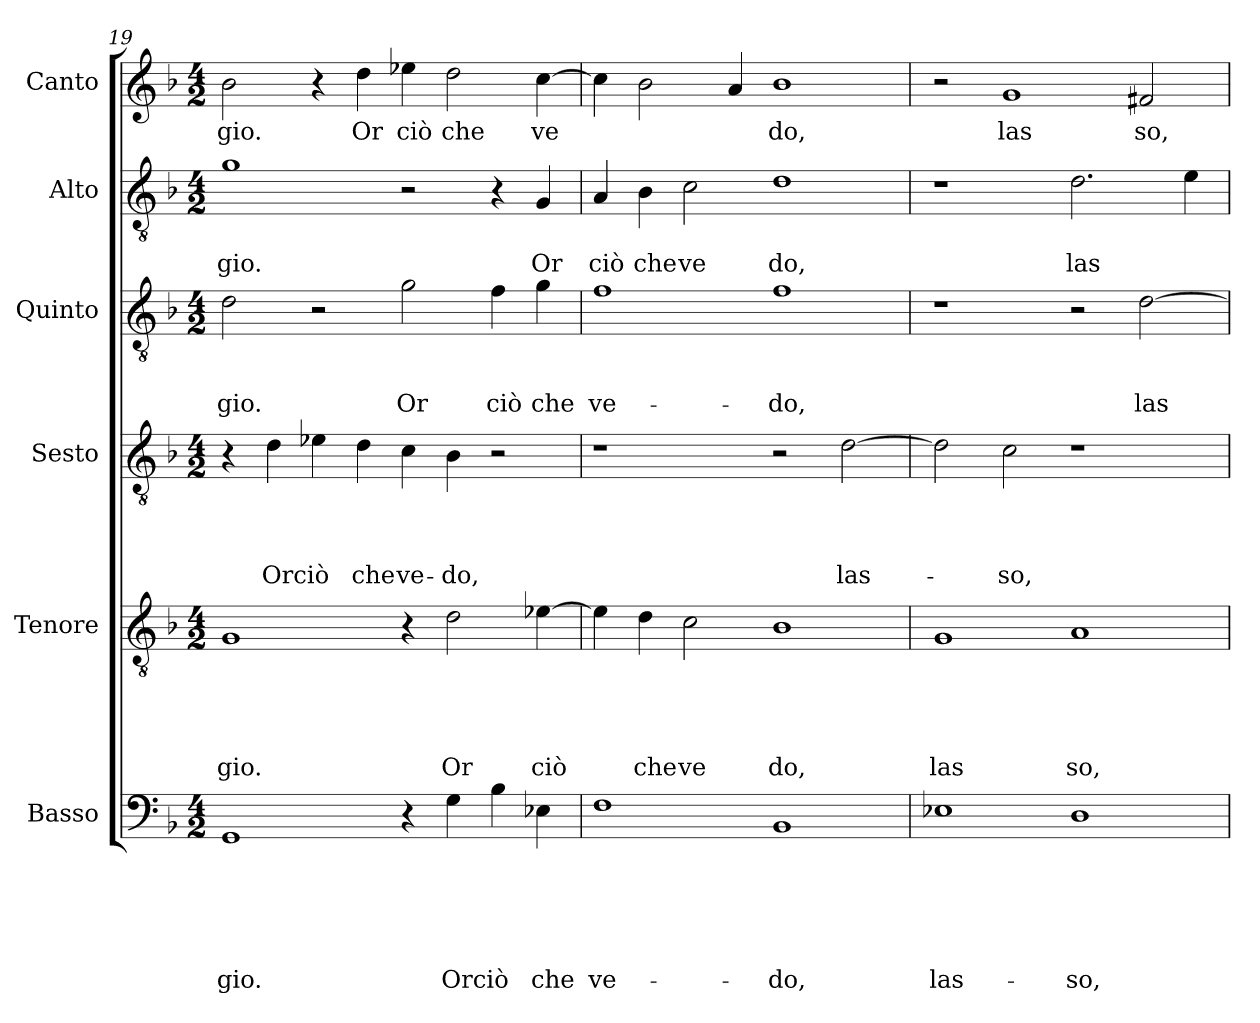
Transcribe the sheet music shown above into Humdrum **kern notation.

**kern	**text	**text	**text	**text	**text	**text	**kern	**text	**text	**text	**text	**text	**kern	**text	**text	**text	**text	**kern	**text	**text	**text	**kern	**text	**text	**kern	**text
*part6	*part6	*part6	*part6	*part6	*part6	*part6	*part5	*part5	*part5	*part5	*part5	*part5	*part4	*part4	*part4	*part4	*part4	*part3	*part3	*part3	*part3	*part2	*part2	*part2	*part1	*part1
*staff6	*staff6	*staff6	*staff6	*staff6	*staff6	*staff6	*staff5	*staff5	*staff5	*staff5	*staff5	*staff5	*staff4	*staff4	*staff4	*staff4	*staff4	*staff3	*staff3	*staff3	*staff3	*staff2	*staff2	*staff2	*staff1	*staff1
*I"Basso	*	*	*	*	*	*	*I"Tenore	*	*	*	*	*	*I"Sesto	*	*	*	*	*I"Quinto	*	*	*	*I"Alto	*	*	*I"Canto	*
*clefF4	*	*	*	*	*	*	*clefGv2	*	*	*	*	*	*clefGv2	*	*	*	*	*clefGv2	*	*	*	*clefGv2	*	*	*clefG2	*
*k[b-]	*	*	*	*	*	*	*k[b-]	*	*	*	*	*	*k[b-]	*	*	*	*	*k[b-]	*	*	*	*k[b-]	*	*	*k[b-]	*
*F:	*	*	*	*	*	*	*F:	*	*	*	*	*	*F:	*	*	*	*	*F:	*	*	*	*F:	*	*	*F:	*
*M4/2	*	*	*	*	*	*	*M4/2	*	*	*	*	*	*M4/2	*	*	*	*	*M4/2	*	*	*	*M4/2	*	*	*M4/2	*
=19	=19	=19	=19	=19	=19	=19	=19	=19	=19	=19	=19	=19	=19	=19	=19	=19	=19	=19	=19	=19	=19	=19	=19	=19	=19	=19
!	!	!	!	!	!	!LO:LY:b	!	!	!	!	!	!LO:LY:b	!	!	!	!	!	!	!	!	!LO:LY:b	!	!	!LO:LY:b	!	!LO:LY:b
1GG	.	.	.	.	.	-gio.	1G	.	.	.	.	gio.	4r	.	.	.	.	2d\	.	.	-gio.	1g	.	gio.	2b-\	gio.
!	!	!	!	!	!	!	!	!	!	!	!	!	!	!	!	!	!LO:LY:b	!	!	!	!	!	!	!	!	!
.	.	.	.	.	.	.	.	.	.	.	.	.	4d\	.	.	.	Orciò	.	.	.	.	.	.	.	.	.
.	.	.	.	.	.	.	.	.	.	.	.	.	4e-X\	.	.	.	.	2r	.	.	.	.	.	.	4r	.
!	!	!	!	!	!	!	!	!	!	!	!	!	!	!	!	!	!LO:LY:b	!	!	!	!	!	!	!	!	!LO:LY:b
.	.	.	.	.	.	.	.	.	.	.	.	.	4d\	.	.	.	che	.	.	.	.	.	.	.	4dd\	Or
!	!	!	!	!	!	!	!	!	!	!	!	!	!	!	!	!	!LO:LY:b	!	!	!	!LO:LY:b	!	!	!	!	!LO:LY:b
4r	.	.	.	.	.	.	4r	.	.	.	.	.	4c\	.	.	.	ve-	2g\	.	.	Or	2r	.	.	4ee-X\	ciò
!	!	!	!	!	!	!LO:LY:b	!	!	!	!	!	!LO:LY:b	!	!	!	!	!LO:LY:b	!	!	!	!	!	!	!	!	!LO:LY:b
4G\	.	.	.	.	.	Orciò	2d\	.	.	.	.	Or	4B-\	.	.	.	-do,	.	.	.	.	.	.	.	2dd\	che
!	!	!	!	!	!	!	!	!	!	!	!	!	!	!	!	!	!	!	!	!	!LO:LY:b	!	!	!	!	!
4B-\	.	.	.	.	.	.	.	.	.	.	.	.	2r	.	.	.	.	4f\	.	.	ciò	4r	.	.	.	.
!	!	!	!	!	!	!LO:LY:b	!	!	!	!	!	!LO:LY:b	!	!	!	!	!	!	!	!	!LO:LY:b	!	!	!LO:LY:b	!	!LO:LY:b
4E-X\	.	.	.	.	.	che	[>4e-X\	.	.	.	.	ciò	.	.	.	.	.	4g\	.	.	che	4G/	.	Or	[>4cc\	ve
=20	=20	=20	=20	=20	=20	=20	=20	=20	=20	=20	=20	=20	=20	=20	=20	=20	=20	=20	=20	=20	=20	=20	=20	=20	=20	=20
!	!	!	!	!	!	!LO:LY:b	!	!	!	!	!	!	!	!	!	!	!	!	!	!	!LO:LY:b	!	!	!LO:LY:b	!	!
1F	.	.	.	.	.	ve-	4e-\]	.	.	.	.	.	1r	.	.	.	.	1f	.	.	ve-	4A/	.	ciò	4cc\]	.
!	!	!	!	!	!	!	!	!	!	!	!	!LO:LY:b	!	!	!	!	!	!	!	!	!	!	!	!LO:LY:b	!	!
.	.	.	.	.	.	.	4d\	.	.	.	.	che	.	.	.	.	.	.	.	.	.	4B-\	.	che	2b-\	.
!	!	!	!	!	!	!	!	!	!	!	!	!LO:LY:b	!	!	!	!	!	!	!	!	!	!	!	!LO:LY:b	!	!
.	.	.	.	.	.	.	2c\	.	.	.	.	ve	.	.	.	.	.	.	.	.	.	2c\	.	ve	.	.
.	.	.	.	.	.	.	.	.	.	.	.	.	.	.	.	.	.	.	.	.	.	.	.	.	4a/	.
!	!	!	!	!	!	!LO:LY:b	!	!	!	!	!	!LO:LY:b	!	!	!	!	!	!	!	!	!LO:LY:b	!	!	!LO:LY:b	!	!LO:LY:b
1BB-	.	.	.	.	.	-do,	1B-	.	.	.	.	do,	2r	.	.	.	.	1f	.	.	-do,	1d	.	do,	1b-	do,
!	!	!	!	!	!	!	!	!	!	!	!	!	!	!	!	!	!LO:LY:b	!	!	!	!	!	!	!	!	!
.	.	.	.	.	.	.	.	.	.	.	.	.	[>2d\	.	.	.	las-	.	.	.	.	.	.	.	.	.
=21	=21	=21	=21	=21	=21	=21	=21	=21	=21	=21	=21	=21	=21	=21	=21	=21	=21	=21	=21	=21	=21	=21	=21	=21	=21	=21
!	!	!	!	!	!	!LO:LY:b	!	!	!	!	!	!LO:LY:b	!	!	!	!	!	!	!	!	!	!	!	!	!	!
1E-X	.	.	.	.	.	las-	1G	.	.	.	.	las	2d\]	.	.	.	.	1r	.	.	.	1r	.	.	2r	.
!	!	!	!	!	!	!	!	!	!	!	!	!	!	!	!	!	!LO:LY:b	!	!	!	!	!	!	!	!	!LO:LY:b
.	.	.	.	.	.	.	.	.	.	.	.	.	2c\	.	.	.	-so,	.	.	.	.	.	.	.	1g	las
!	!	!	!	!	!	!LO:LY:b	!	!	!	!	!	!LO:LY:b	!	!	!	!	!	!	!	!	!	!	!	!LO:LY:b	!	!
1D	.	.	.	.	.	-so,	1A	.	.	.	.	so,	1r	.	.	.	.	2r	.	.	.	2.d\	.	las	.	.
!	!	!	!	!	!	!	!	!	!	!	!	!	!	!	!	!	!	!	!	!	!LO:LY:b	!	!	!	!	!LO:LY:b
.	.	.	.	.	.	.	.	.	.	.	.	.	.	.	.	.	.	[>2d\	.	.	las-	.	.	.	2f#X/	so,
.	.	.	.	.	.	.	.	.	.	.	.	.	.	.	.	.	.	.	.	.	.	4e\	.	.	.	.
=	=	=	=	=	=	=	=	=	=	=	=	=	=	=	=	=	=	=	=	=	=	=	=	=	=	=
*-	*-	*-	*-	*-	*-	*-	*-	*-	*-	*-	*-	*-	*-	*-	*-	*-	*-	*-	*-	*-	*-	*-	*-	*-	*-	*-
